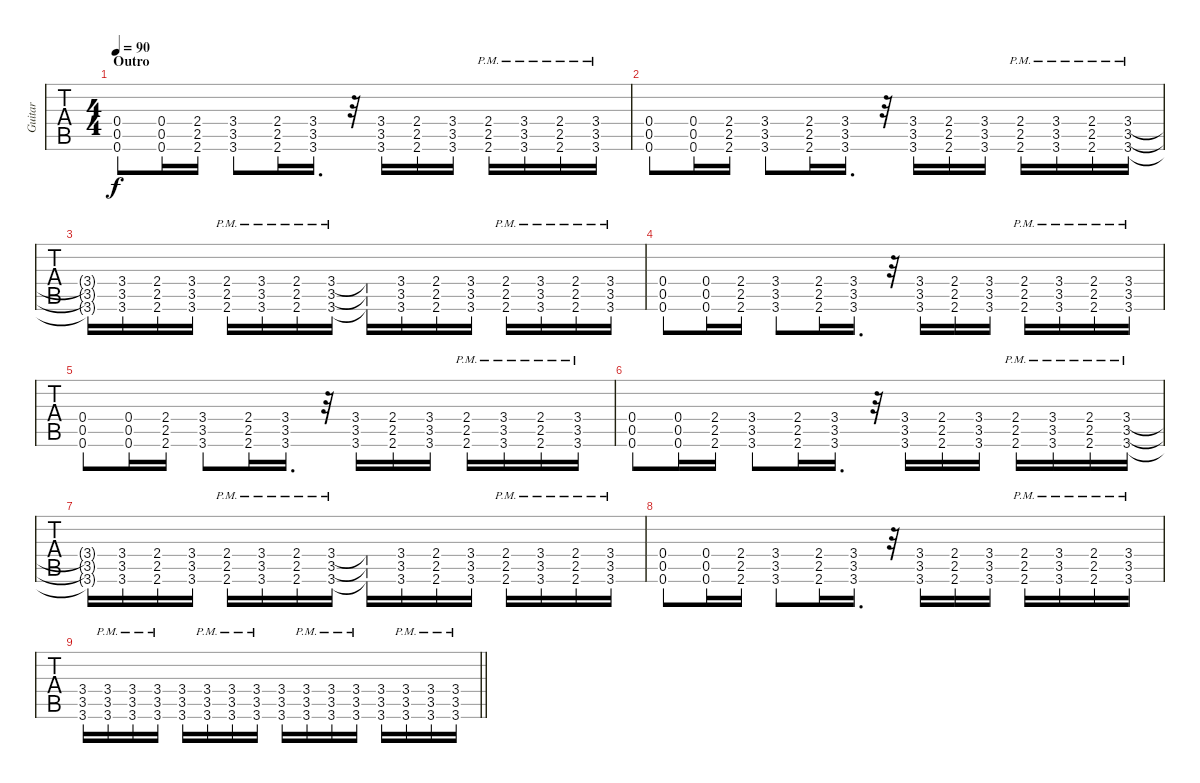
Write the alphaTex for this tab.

\track ("Guitar" "Guitar") {instrument distortionguitar}
\staff {tabs}
\tuning (Db4 Ab3 E3 B2 Gb2 B1) {hide}
\ts (4 4)
\section ("" "Outro")
\tempo 90
\clef g2
\ks c
(0.4 0.5 0.6).8{dy f} (0.4 0.5 0.6).16 (2.4 2.5 2.6).16 (3.4 3.5 3.6).8 (2.4 2.5 2.6).16 (3.4 3.5 3.6).16{d} r.32 (3.4 3.5 3.6).16 (2.4 2.5 2.6).16 (3.4 3.5 3.6).16 (2.4{pm} 2.5{pm} 2.6{pm}).16 (3.4{pm} 3.5{pm} 3.6{pm}).16 (2.4{pm} 2.5{pm} 2.6{pm}).16 (3.4{pm} 3.5{pm} 3.6{pm}).16 |
(0.4 0.5 0.6).8 (0.4 0.5 0.6).16 (2.4 2.5 2.6).16 (3.4 3.5 3.6).8 (2.4 2.5 2.6).16 (3.4 3.5 3.6).16{d} r.32 (3.4 3.5 3.6).16 (2.4 2.5 2.6).16 (3.4 3.5 3.6).16 (2.4{pm} 2.5{pm} 2.6{pm}).16 (3.4{pm} 3.5{pm} 3.6{pm}).16 (2.4{pm} 2.5{pm} 2.6{pm}).16 (3.4{pm} 3.5{pm} 3.6{pm}).16 |
(3.4{t} 3.5{t} 3.6{t}).16 (3.4 3.5 3.6).16 (2.4 2.5 2.6).16 (3.4 3.5 3.6).16 (2.4{pm} 2.5{pm} 2.6{pm}).16 (3.4{pm} 3.5{pm} 3.6{pm}).16 (2.4{pm} 2.5{pm} 2.6{pm}).16 (3.4{pm} 3.5{pm} 3.6{pm}).16 (3.4{t} 3.5{t} 3.6{t}).16 (3.4 3.5 3.6).16 (2.4 2.5 2.6).16 (3.4 3.5 3.6).16 (2.4{pm} 2.5{pm} 2.6{pm}).16 (3.4{pm} 3.5{pm} 3.6{pm}).16 (2.4{pm} 2.5{pm} 2.6{pm}).16 (3.4{pm} 3.5{pm} 3.6{pm}).16 |
(0.4 0.5 0.6).8 (0.4 0.5 0.6).16 (2.4 2.5 2.6).16 (3.4 3.5 3.6).8 (2.4 2.5 2.6).16 (3.4 3.5 3.6).16{d} r.32 (3.4 3.5 3.6).16 (2.4 2.5 2.6).16 (3.4 3.5 3.6).16 (2.4{pm} 2.5{pm} 2.6{pm}).16 (3.4{pm} 3.5{pm} 3.6{pm}).16 (2.4{pm} 2.5{pm} 2.6{pm}).16 (3.4{pm} 3.5{pm} 3.6{pm}).16 |
(0.4 0.5 0.6).8 (0.4 0.5 0.6).16 (2.4 2.5 2.6).16 (3.4 3.5 3.6).8 (2.4 2.5 2.6).16 (3.4 3.5 3.6).16{d} r.32 (3.4 3.5 3.6).16 (2.4 2.5 2.6).16 (3.4 3.5 3.6).16 (2.4{pm} 2.5{pm} 2.6{pm}).16 (3.4{pm} 3.5{pm} 3.6{pm}).16 (2.4{pm} 2.5{pm} 2.6{pm}).16 (3.4{pm} 3.5{pm} 3.6{pm}).16 |
(0.4 0.5 0.6).8 (0.4 0.5 0.6).16 (2.4 2.5 2.6).16 (3.4 3.5 3.6).8 (2.4 2.5 2.6).16 (3.4 3.5 3.6).16{d} r.32 (3.4 3.5 3.6).16 (2.4 2.5 2.6).16 (3.4 3.5 3.6).16 (2.4{pm} 2.5{pm} 2.6{pm}).16 (3.4{pm} 3.5{pm} 3.6{pm}).16 (2.4{pm} 2.5{pm} 2.6{pm}).16 (3.4{pm} 3.5{pm} 3.6{pm}).16 |
(3.4{t} 3.5{t} 3.6{t}).16 (3.4 3.5 3.6).16 (2.4 2.5 2.6).16 (3.4 3.5 3.6).16 (2.4{pm} 2.5{pm} 2.6{pm}).16 (3.4{pm} 3.5{pm} 3.6{pm}).16 (2.4{pm} 2.5{pm} 2.6{pm}).16 (3.4{pm} 3.5{pm} 3.6{pm}).16 (3.4{t} 3.5{t} 3.6{t}).16 (3.4 3.5 3.6).16 (2.4 2.5 2.6).16 (3.4 3.5 3.6).16 (2.4{pm} 2.5{pm} 2.6{pm}).16 (3.4{pm} 3.5{pm} 3.6{pm}).16 (2.4{pm} 2.5{pm} 2.6{pm}).16 (3.4{pm} 3.5{pm} 3.6{pm}).16 |
(0.4 0.5 0.6).8 (0.4 0.5 0.6).16 (2.4 2.5 2.6).16 (3.4 3.5 3.6).8 (2.4 2.5 2.6).16 (3.4 3.5 3.6).16{d} r.32 (3.4 3.5 3.6).16 (2.4 2.5 2.6).16 (3.4 3.5 3.6).16 (2.4{pm} 2.5{pm} 2.6{pm}).16 (3.4{pm} 3.5{pm} 3.6{pm}).16 (2.4{pm} 2.5{pm} 2.6{pm}).16 (3.4{pm} 3.5{pm} 3.6{pm}).16 |
\barLineRight lightlight
(3.4 3.5 3.6).16 (3.4{pm} 3.5{pm} 3.6{pm}).16 (3.4{pm} 3.5{pm} 3.6{pm}).16 (3.4{pm} 3.5{pm} 3.6{pm}).16 (3.4 3.5 3.6).16 (3.4{pm} 3.5{pm} 3.6{pm}).16 (3.4{pm} 3.5{pm} 3.6{pm}).16 (3.4{pm} 3.5{pm} 3.6{pm}).16 (3.4 3.5 3.6).16 (3.4{pm} 3.5{pm} 3.6{pm}).16 (3.4{pm} 3.5{pm} 3.6{pm}).16 (3.4{pm} 3.5{pm} 3.6{pm}).16 (3.4 3.5 3.6).16 (3.4{pm} 3.5{pm} 3.6{pm}).16 (3.4{pm} 3.5{pm} 3.6{pm}).16 (3.4{pm} 3.5{pm} 3.6{pm}).16
